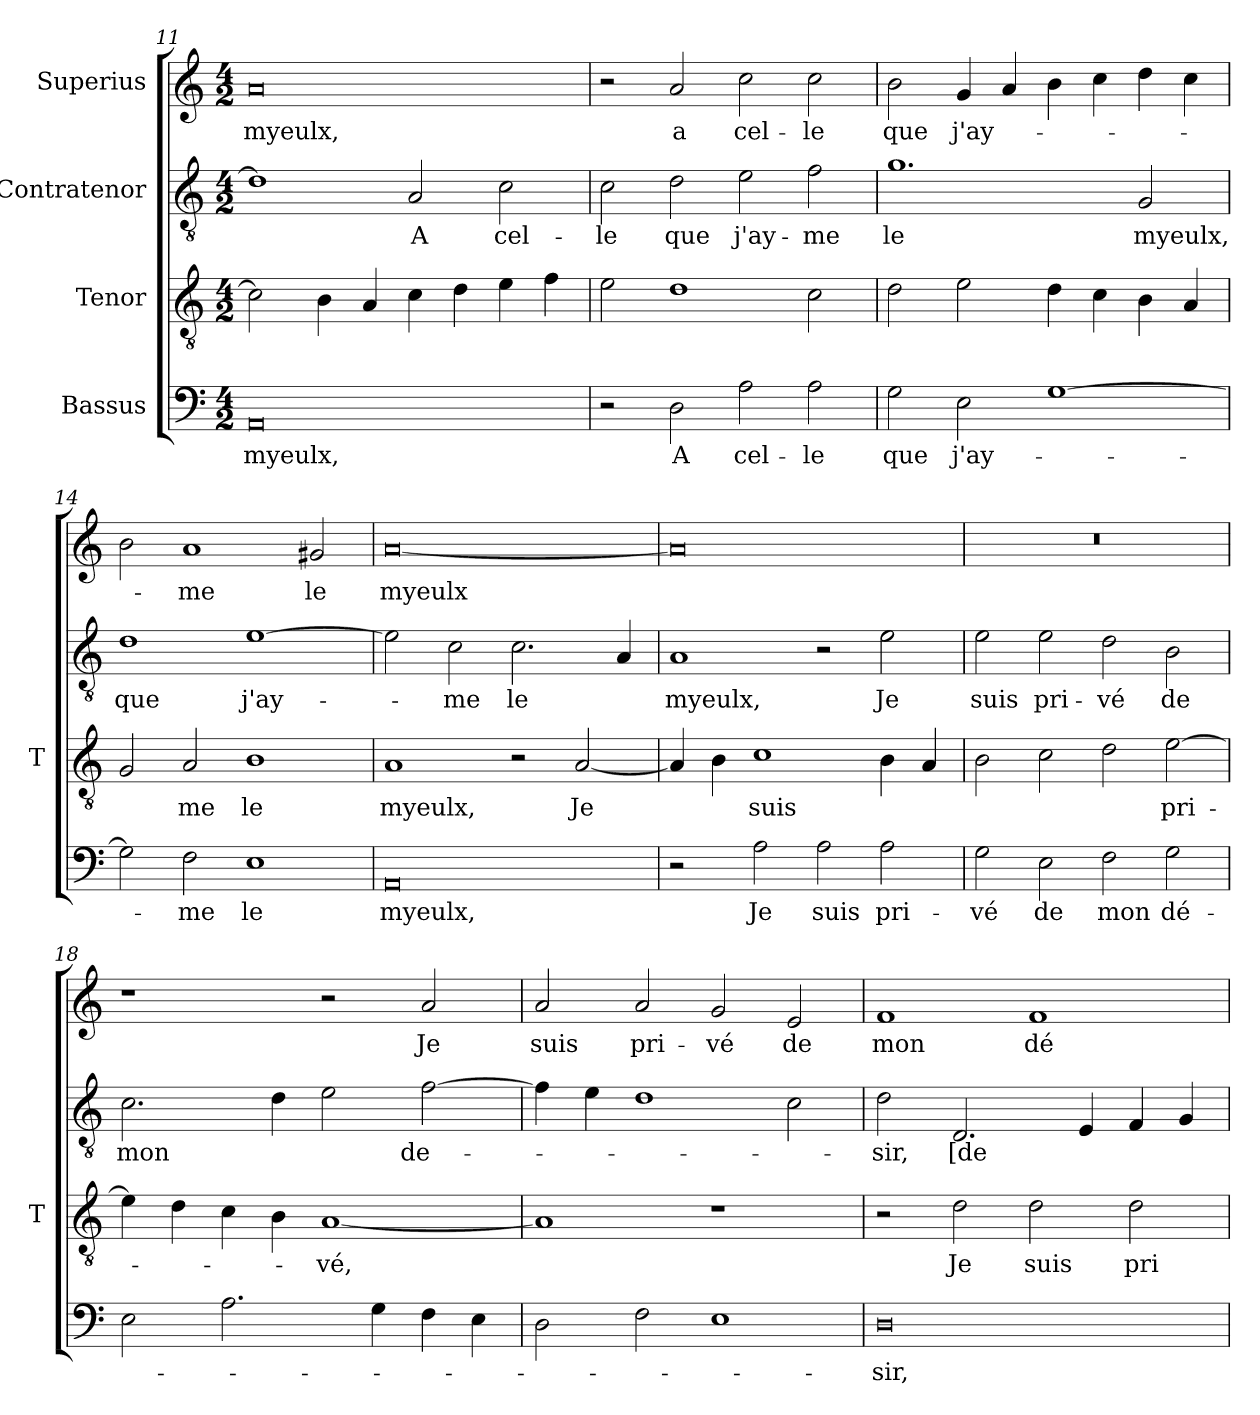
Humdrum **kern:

**kern	**text	**kern	**text	**kern	**text	**kern	**text
*part4	*part4	*part3	*part3	*part2	*part2	*part1	*part1
*staff4	*staff4	*staff3	*staff3	*staff2	*staff2	*staff1	*staff1
*I"Bassus	*	*I"Tenor	*	*I"Contratenor	*	*I"Superius	*
*	*	*I'T	*	*	*	*	*
*clefF4	*	*clefGv2	*	*clefGv2	*	*clefG2	*
*k[]	*	*k[]	*	*k[]	*	*k[]	*
*M4/2	*	*M4/2	*	*M4/2	*	*M4/2	*
=11	=11	=11	=11	=11	=11	=11	=11
0AA	-myeulx,	2c]	.	1d]	.	0a	-myeulx,
.	.	4B	.	.	.	.	.
.	.	4A	.	.	.	.	.
.	.	4c	.	2A	-A	.	.
.	.	4d	.	.	.	.	.
.	.	4e	.	2c	cel-	.	.
.	.	4f	.	.	.	.	.
=12	=12	=12	=12	=12	=12	=12	=12
2r	.	2e	.	2c	-le	2r	.
2D	-A	1d	.	2d	-que	2a	-a
2A	cel-	.	.	2e	j'ay-	2cc	cel-
2A	-le	2c	.	2f	-me	2cc	-le
=13	=13	=13	=13	=13	=13	=13	=13
2G	-que	2d	.	1.g	-le	2b	-que
2E	j'ay-	2e	.	.	.	4g	j'ay-
.	.	.	.	.	.	4a	.
[1G	.	4d	.	.	.	4b	.
.	.	4c	.	.	.	4cc	.
.	.	4B	.	2G	-myeulx,	4dd	.
.	.	4A	.	.	.	4cc	.
=14	=14	=14	=14	=14	=14	=14	=14
2G]	.	2G	.	1d	-que	2b	.
2F	-me	2A	-me	.	.	1a	-me
1E	-le	1B	-le	[1e	j'ay-	.	.
.	.	.	.	.	.	2g#X	-le
=15	=15	=15	=15	=15	=15	=15	=15
0AA	-myeulx,	1A	-myeulx,	2e]	.	[0a	-myeulx
.	.	.	.	2c	-me	.	.
.	.	2r	.	2.c	-le	.	.
.	.	[2A	-Je	.	.	.	.
.	.	.	.	4A	.	.	.
=16	=16	=16	=16	=16	=16	=16	=16
2r	.	4A]	.	1A	-myeulx,	0a]	.
.	.	4B	.	.	.	.	.
2A	-Je	1c	-suis	.	.	.	.
2A	-suis	.	.	2r	.	.	.
2A	pri-	4B	.	2e	-Je	.	.
.	.	4A	.	.	.	.	.
=17	=17	=17	=17	=17	=17	=17	=17
2G	-vé	2B	.	2e	-suis	0r	.
2E	-de	2c	.	2e	pri-	.	.
2F	-mon	2d	.	2d	-vé	.	.
2G	dé-	[2e	pri-	2B	-de	.	.
=18	=18	=18	=18	=18	=18	=18	=18
2E	.	4e]	.	2.c	-mon	1r	.
.	.	4d	.	.	.	.	.
2.A	.	4c	.	.	.	.	.
.	.	4B	.	4d	.	.	.
.	.	[1A	-vé,	2e	.	2r	.
4G	.	.	.	.	.	.	.
4F	.	.	.	[2f	de-	2a	-Je
4E	.	.	.	.	.	.	.
=19	=19	=19	=19	=19	=19	=19	=19
2D	.	1A]	.	4f]	.	2a	-suis
.	.	.	.	4e	.	.	.
2F	.	.	.	1d	.	2a	pri-
1E	.	1r	.	.	.	2g	-vé
.	.	.	.	2c	.	2e	-de
=20	=20	=20	=20	=20	=20	=20	=20
0D	-sir,	2r	.	2d	-sir,	1f	-mon
.	.	2d	-Je	2.D	-[de	.	.
.	.	2d	-suis	.	.	1f	dé-
.	.	.	.	4E	.	.	.
.	.	2d	pri-	4F	.	.	.
.	.	.	.	4G	.	.	.
=	=	=	=	=	=	=	=
*-	*-	*-	*-	*-	*-	*-	*-
